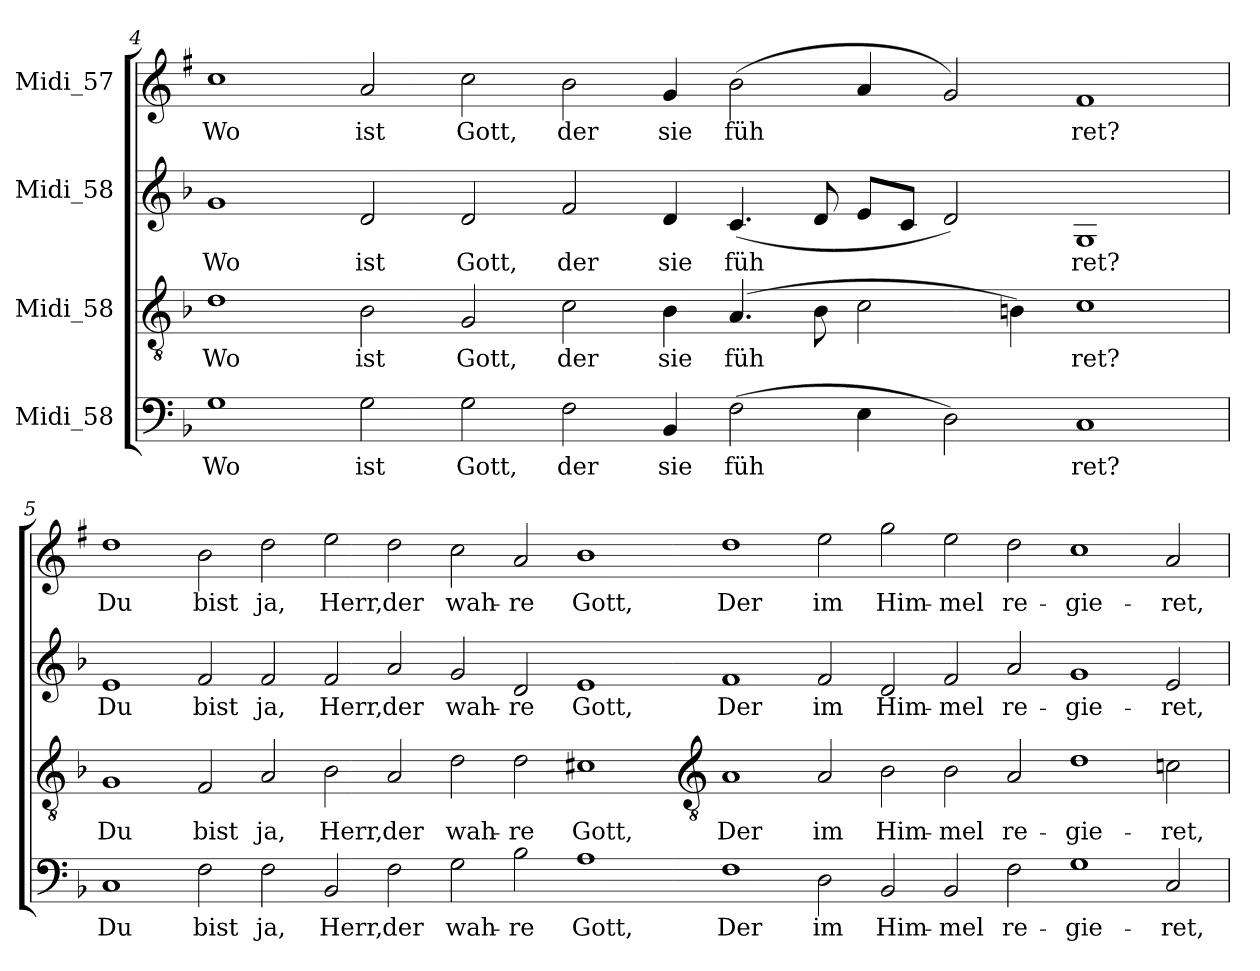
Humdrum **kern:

**kern	**text	**kern	**text	**kern	**text	**kern	**text
*part4	*part4	*part3	*part3	*part2	*part2	*part1	*part1
*staff4	*staff4	*staff3	*staff3	*staff2	*staff2	*staff1	*staff1
*I"Midi_58	*	*I"Midi_58	*	*I"Midi_58	*	*I"Midi_57	*
*clefF4	*	*clefGv2	*	*clefG2	*	*clefG2	*
*	*	*	*	*	*	*ITrd1c2	*
*k[b-]	*	*k[b-]	*	*k[b-]	*	*k[b-]	*
*F:	*	*F:	*	*F:	*	*F:	*
=4	=4	=4	=4	=4	=4	=4	=4
!	!LO:LY:b	!	!LO:LY:b	!	!LO:LY:b	!	!LO:LY:b
1G	Wo	1d	Wo	1g	Wo	1b-	Wo
!	!LO:LY:b	!	!LO:LY:b	!	!LO:LY:b	!	!LO:LY:b
2G	ist	2B-	ist	2d	ist	2g	ist
!	!LO:LY:b	!	!LO:LY:b	!	!LO:LY:b	!	!LO:LY:b
2G	Gott,	2G	Gott,	2d	Gott,	2b-	Gott,
!	!LO:LY:b	!	!LO:LY:b	!	!LO:LY:b	!	!LO:LY:b
2F	der	2c	der	2f	der	2a	der
!	!LO:LY:b	!	!LO:LY:b	!	!LO:LY:b	!	!LO:LY:b
4BB-	sie	4B-	sie	4d	sie	4f	sie
!	!LO:LY:b	!	!LO:LY:b	!	!LO:LY:b	!	!LO:LY:b
(>2F	füh	(>4.A	füh	(<4.c	füh	(<2a	füh
.	.	8B-	.	8d	.	.	.
4E	.	2c	.	8eL	.	4g	.
.	.	.	.	8cJ	.	.	.
2D)	.	.	.	2d)	.	2f)	.
.	.	4Bn)	.	.	.	.	.
!	!LO:LY:b	!	!LO:LY:b	!	!LO:LY:b	!	!LO:LY:b
1C	ret?	1c	ret?	1G	ret?	1e	ret?
=5	=5	=5	=5	=5	=5	=5	=5
!	!LO:LY:b	!	!LO:LY:b	!	!LO:LY:b	!	!LO:LY:b
1C	Du	1G	Du	1e	Du	1cc	Du
!	!LO:LY:b	!	!LO:LY:b	!	!LO:LY:b	!	!LO:LY:b
2F	bist	2F	bist	2f	bist	2a	bist
!	!LO:LY:b	!	!LO:LY:b	!	!LO:LY:b	!	!LO:LY:b
2F	ja,	2A	ja,	2f	ja,	2cc	ja,
!	!LO:LY:b	!	!LO:LY:b	!	!LO:LY:b	!	!LO:LY:b
2BB-	Herr,	2B-	Herr,	2f	Herr,	2dd	Herr,
!	!LO:LY:b	!	!LO:LY:b	!	!LO:LY:b	!	!LO:LY:b
2F	der	2A	der	2a	der	2cc	der
!	!LO:LY:b	!	!LO:LY:b	!	!LO:LY:b	!	!LO:LY:b
2G	wah-	2d	wah-	2g	wah-	2b-	wah-
!	!LO:LY:b	!	!LO:LY:b	!	!LO:LY:b	!	!LO:LY:b
2B-	-re	2d	-re	2d	-re	2g	-re
!	!LO:LY:b	!	!LO:LY:b	!	!LO:LY:b	!	!LO:LY:b
1A	Gott,	1c#X	Gott,	1e	Gott,	1a	Gott,
!!LO:LB:g=z
=6-	=6-	=6-	=6-	=6-	=6-	=6-	=6-
*	*	*clefGv2	*	*	*	*	*
!	!LO:LY:b	!	!LO:LY:b	!	!LO:LY:b	!	!LO:LY:b
1F	Der	1A	Der	1f	Der	1cc	Der
!	!LO:LY:b	!	!LO:LY:b	!	!LO:LY:b	!	!LO:LY:b
2D	im	2A	im	2f	im	2dd	im
!	!LO:LY:b	!	!LO:LY:b	!	!LO:LY:b	!	!LO:LY:b
2BB-	Him-	2B-	Him-	2d	Him-	2ff	Him-
!	!LO:LY:b	!	!LO:LY:b	!	!LO:LY:b	!	!LO:LY:b
2BB-	-mel	2B-	-mel	2f	-mel	2dd	-mel
!	!LO:LY:b	!	!LO:LY:b	!	!LO:LY:b	!	!LO:LY:b
2F	re-	2A	re-	2a	re-	2cc	re-
!	!LO:LY:b	!	!LO:LY:b	!	!LO:LY:b	!	!LO:LY:b
1G	-gie-	1d	-gie-	1g	-gie-	1b-	-gie-
!	!LO:LY:b	!	!LO:LY:b	!	!LO:LY:b	!	!LO:LY:b
2C	-ret,	2c	-ret,	2e	-ret,	2g	-ret,
=	=	=	=	=	=	=	=
*-	*-	*-	*-	*-	*-	*-	*-
